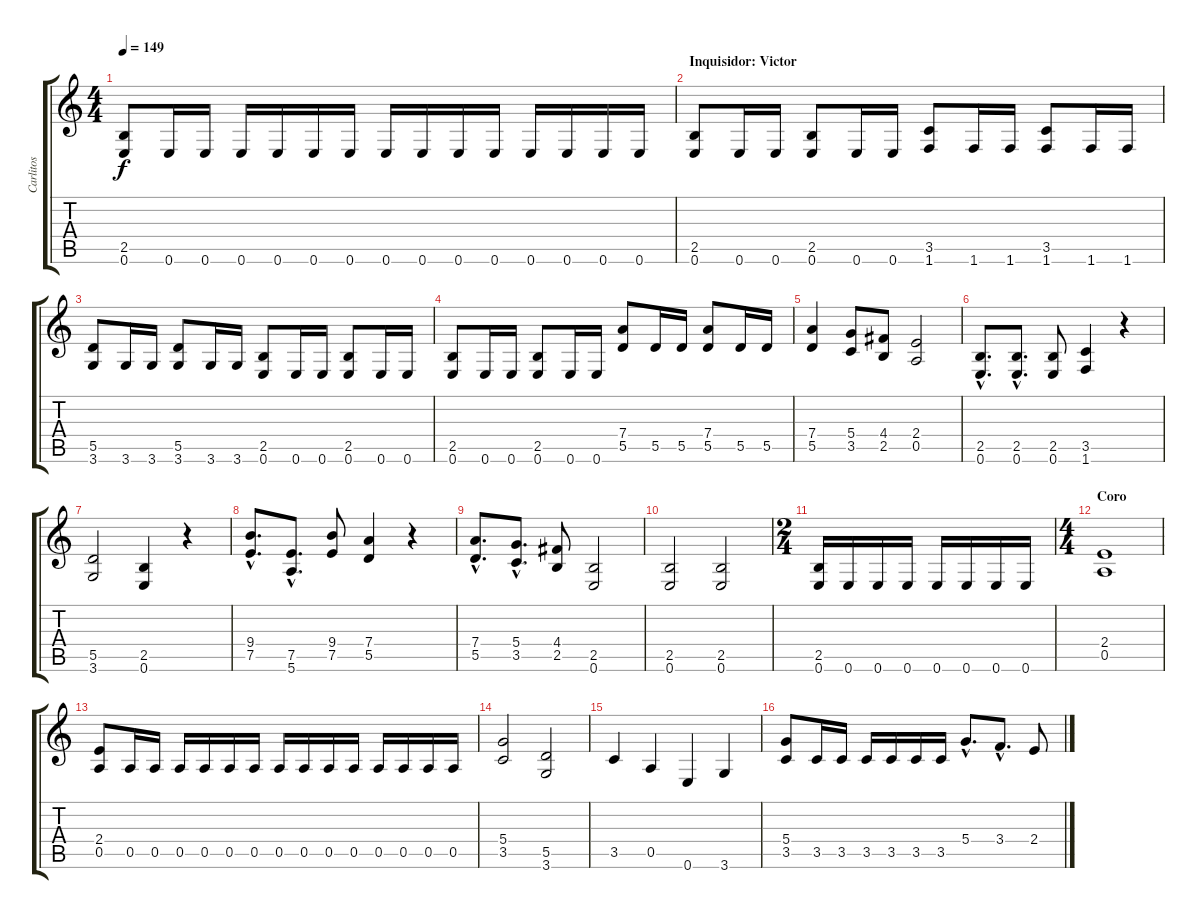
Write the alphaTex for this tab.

\track ("Carlitos" "Carlitos") {instrument distortionguitar}
\staff {score tabs}
\tuning (E4 B3 G3 D3 A2 E2) {hide}
\ts (4 4)
\tempo 149
\clef g2
\ks c
(2.5 0.6).8{dy f} 0.6.16 0.6.16 0.6.16 0.6.16 0.6.16 0.6.16 0.6.16 0.6.16 0.6.16 0.6.16 0.6.16 0.6.16 0.6.16 0.6.16 |
\section ("" "Inquisidor: Victor")
(2.5 0.6).8 0.6.16 0.6.16 (2.5 0.6).8 0.6.16 0.6.16 (3.5 1.6).8 1.6.16 1.6.16 (3.5 1.6).8 1.6.16 1.6.16 |
(5.5 3.6).8 3.6.16 3.6.16 (5.5 3.6).8 3.6.16 3.6.16 (2.5 0.6).8 0.6.16 0.6.16 (2.5 0.6).8 0.6.16 0.6.16 |
(2.5 0.6).8 0.6.16 0.6.16 (2.5 0.6).8 0.6.16 0.6.16 (7.4 5.5).8 5.5.16 5.5.16 (7.4 5.5).8 5.5.16 5.5.16 |
(7.4 5.5).4 (5.4 3.5).8 (4.4 2.5).8 (2.4 0.5).2 |
(2.5{hac} 0.6{hac}).8{d} (2.5{hac} 0.6{hac}).8{d} (2.5 0.6).8 (3.5 1.6).4 r.4 |
(5.5 3.6).2 (2.5 0.6).4 r.4 |
(9.4{hac} 7.5{hac}).8{d} (7.5{hac} 5.6{hac}).8{d} (9.4 7.5).8 (7.4 5.5).4 r.4 |
(7.4{hac} 5.5{hac}).8{d} (5.4{hac} 3.5{hac}).8{d} (4.4 2.5).8 (2.5 0.6).2 |
(2.5 0.6).2 (2.5 0.6).2 |
\ts (2 4)
(2.5 0.6).16 0.6.16 0.6.16 0.6.16 0.6.16 0.6.16 0.6.16 0.6.16 |
\ts (4 4)
\section ("" "Coro")
(2.4 0.5).1 |
(2.4 0.5).8 0.5.16 0.5.16 0.5.16 0.5.16 0.5.16 0.5.16 0.5.16 0.5.16 0.5.16 0.5.16 0.5.16 0.5.16 0.5.16 0.5.16 |
(5.4 3.5).2 (5.5 3.6).2 |
3.5.4 0.5.4 0.6.4 3.6.4 |
(5.4 3.5).8 3.5.16 3.5.16 3.5.16 3.5.16 3.5.16 3.5.16 5.4{hac}.8{d} 3.4{hac}.8{d} 2.4.8
